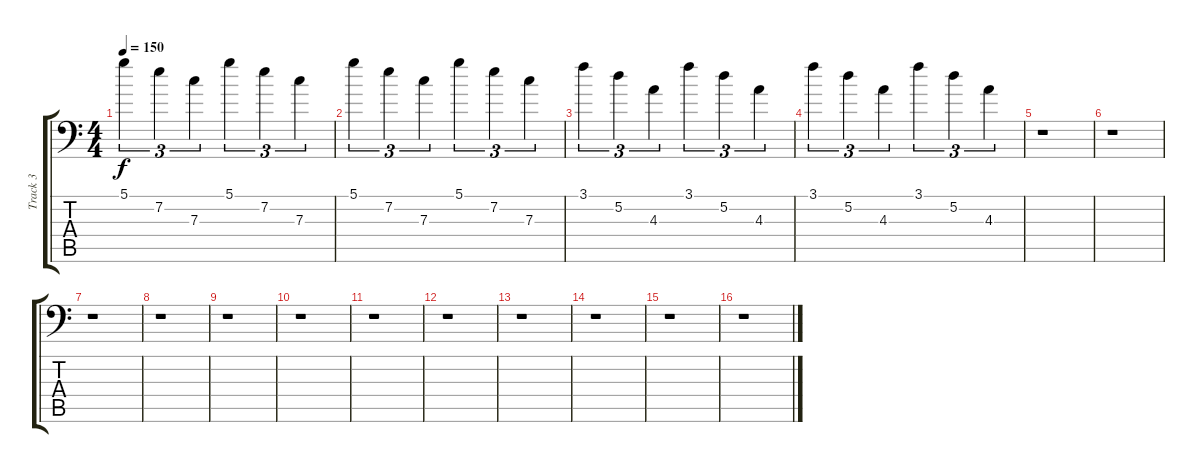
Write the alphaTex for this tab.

\track ("Track 3" "Track 3") {instrument electricguitarjazz}
\staff {score tabs}
\tuning (D4 A3 F3 A2 E2 A1) {hide}
\ts (4 4)
\tempo 150
\clef f4
\ks c
5.1.4{tu (3 2) dy f} 7.2.4{tu (3 2)} 7.3.4{tu (3 2)} 5.1.4{tu (3 2)} 7.2.4{tu (3 2)} 7.3.4{tu (3 2)} |
5.1.4{tu (3 2)} 7.2.4{tu (3 2)} 7.3.4{tu (3 2)} 5.1.4{tu (3 2)} 7.2.4{tu (3 2)} 7.3.4{tu (3 2)} |
3.1.4{tu (3 2)} 5.2.4{tu (3 2)} 4.3.4{tu (3 2)} 3.1.4{tu (3 2)} 5.2.4{tu (3 2)} 4.3.4{tu (3 2)} |
3.1.4{tu (3 2)} 5.2.4{tu (3 2)} 4.3.4{tu (3 2)} 3.1.4{tu (3 2)} 5.2.4{tu (3 2)} 4.3.4{tu (3 2)} |
r.1 |
r.1 |
r.1 |
r.1 |
r.1 |
r.1 |
r.1 |
r.1 |
r.1 |
r.1 |
r.1 |
r.1
